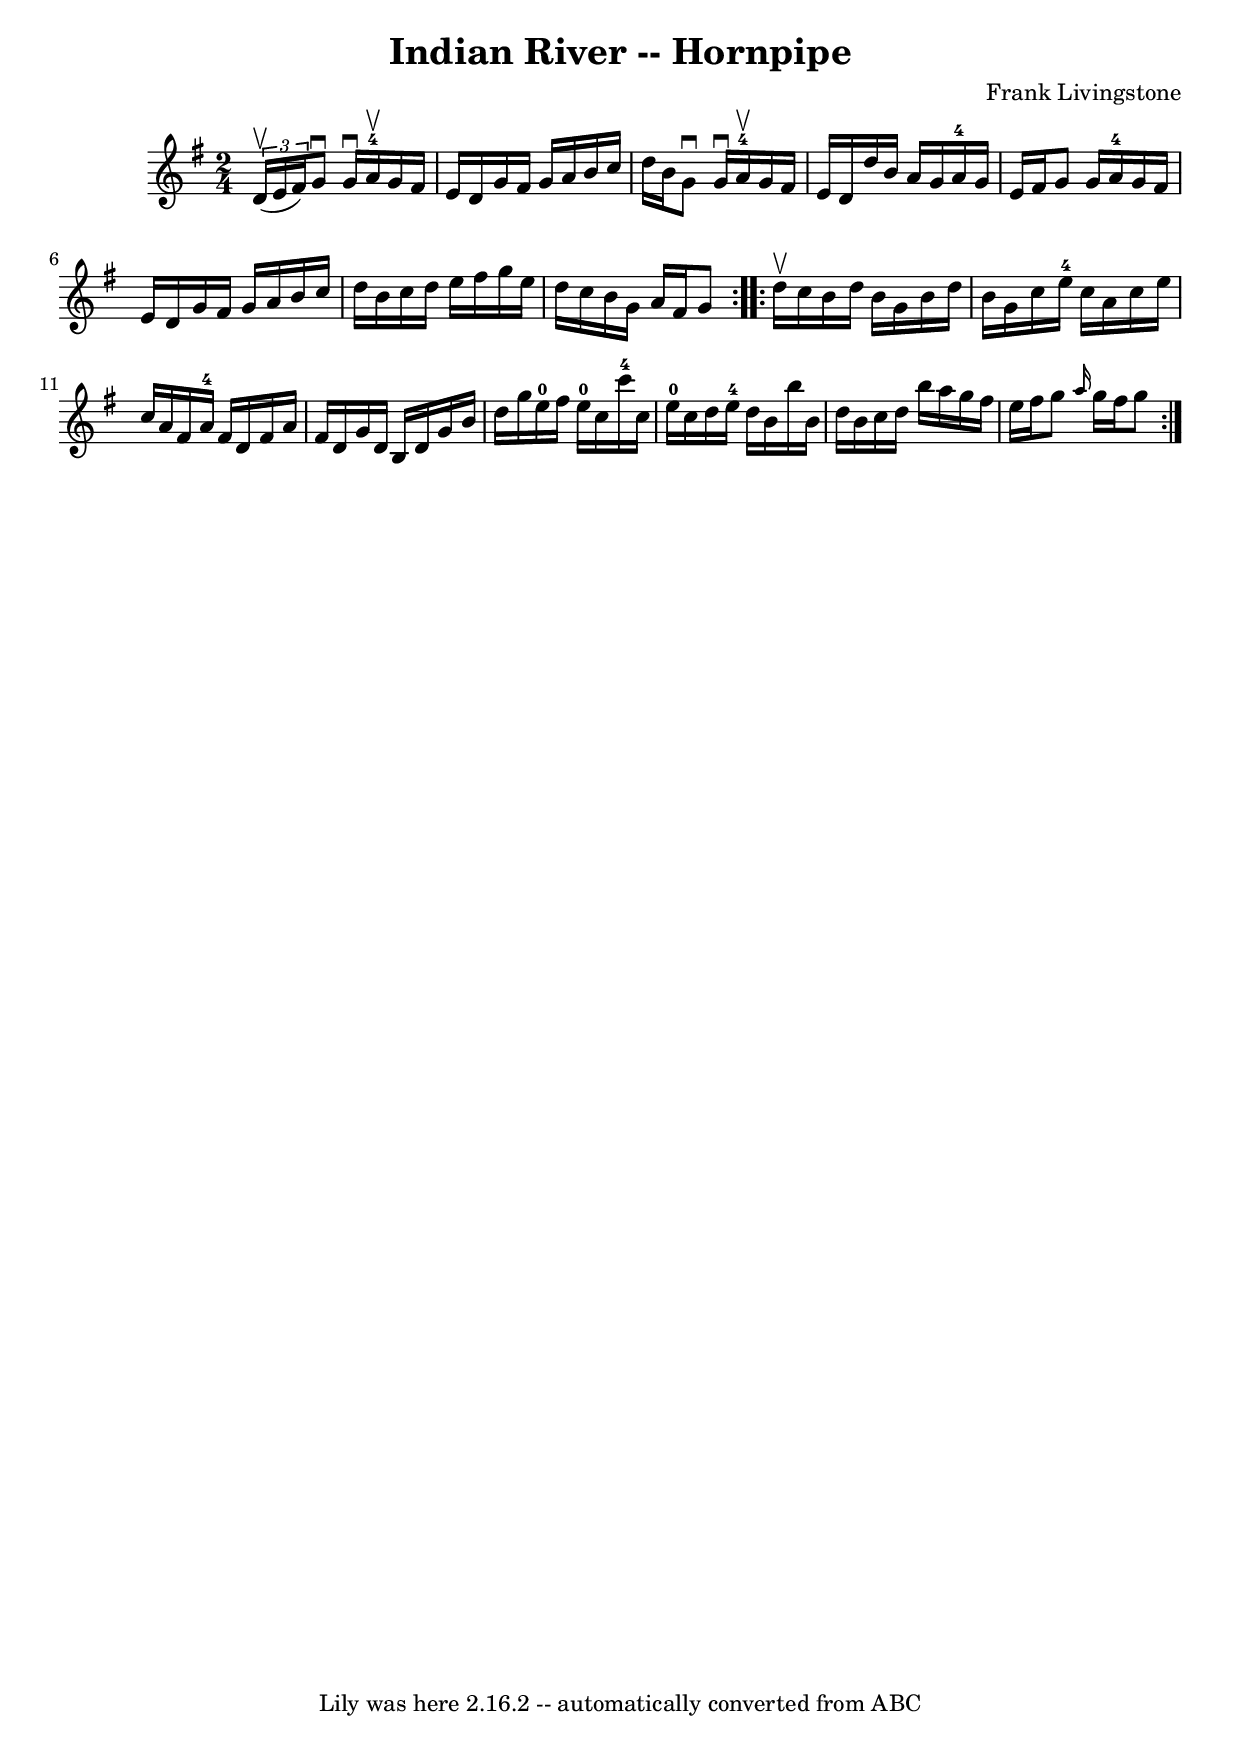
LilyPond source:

\version "2.7.40"
\include "Mammoth.ily"
\header {
	book = "Cole's 1000 Fiddle Tunes"
	composer = "Frank Livingstone"
	crossRefNumber = "1"
	footnotes = ""
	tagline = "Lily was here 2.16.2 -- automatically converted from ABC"
	title = "Indian River -- Hornpipe"
}
voicedefault =  {
\set Score.defaultBarType = "empty"

\repeat volta 2 {
\time 2/4 \key g \major   \times 2/3 { d'16 (^\upbow e'16 fis'16) } 
|
 g'8^\downbow g'16^\downbow a'16-4^\upbow g'16 fis'16   
 e'16 d'16  |
 g'16 fis'16 g'16 a'16 b'16 c''16    
d''16 b'16  |
 g'8^\downbow g'16^\downbow a'16-4^\upbow   
g'16 fis'16 e'16 d'16  |
 d''16 b'16 a'16 g'16      
a'16-4 g'16 e'16 fis'16  |
 g'8 g'16 a'16-4   
g'16 fis'16 e'16 d'16  |
 g'16 fis'16 g'16 a'16    
b'16 c''16 d''16 b'16  |
 c''16 d''16 e''16 fis''16   
 g''16 e''16 d''16 c''16  |
 b'16 g'16 a'16 fis'16    
g'8  }     \repeat volta 2 { d''16^\upbow c''16  |
 b'16 d''16  
 b'16 g'16 b'16 d''16 b'16 g'16  |
 c''16 e''16-4 
 c''16 a'16 c''16 e''16 c''16 a'16  |
 fis'16 a'16 
-4 fis'16 d'16 fis'16 a'16 fis'16 d'16  |
 g'16    
d'16 b16 d'16 g'16 b'16 d''16 g''16  |
 e''16 
-0 fis''16 e''16-0 c''16 c'''16-4 c''16 e''16-0   
c''16  |
 d''16 e''16-4 d''16 b'16 b''16 b'16 d''16 
 b'16  |
 c''16 d''16 b''16 a''16 g''16 fis''16    
e''16 fis''16  |
 g''8  \grace { a''16  } g''16 fis''16    
g''8  }   
}

\score{
    <<

	\context Staff="default"
	{
	    \voicedefault 
	}

    >>
	\layout {
	}
	\midi {}
}
